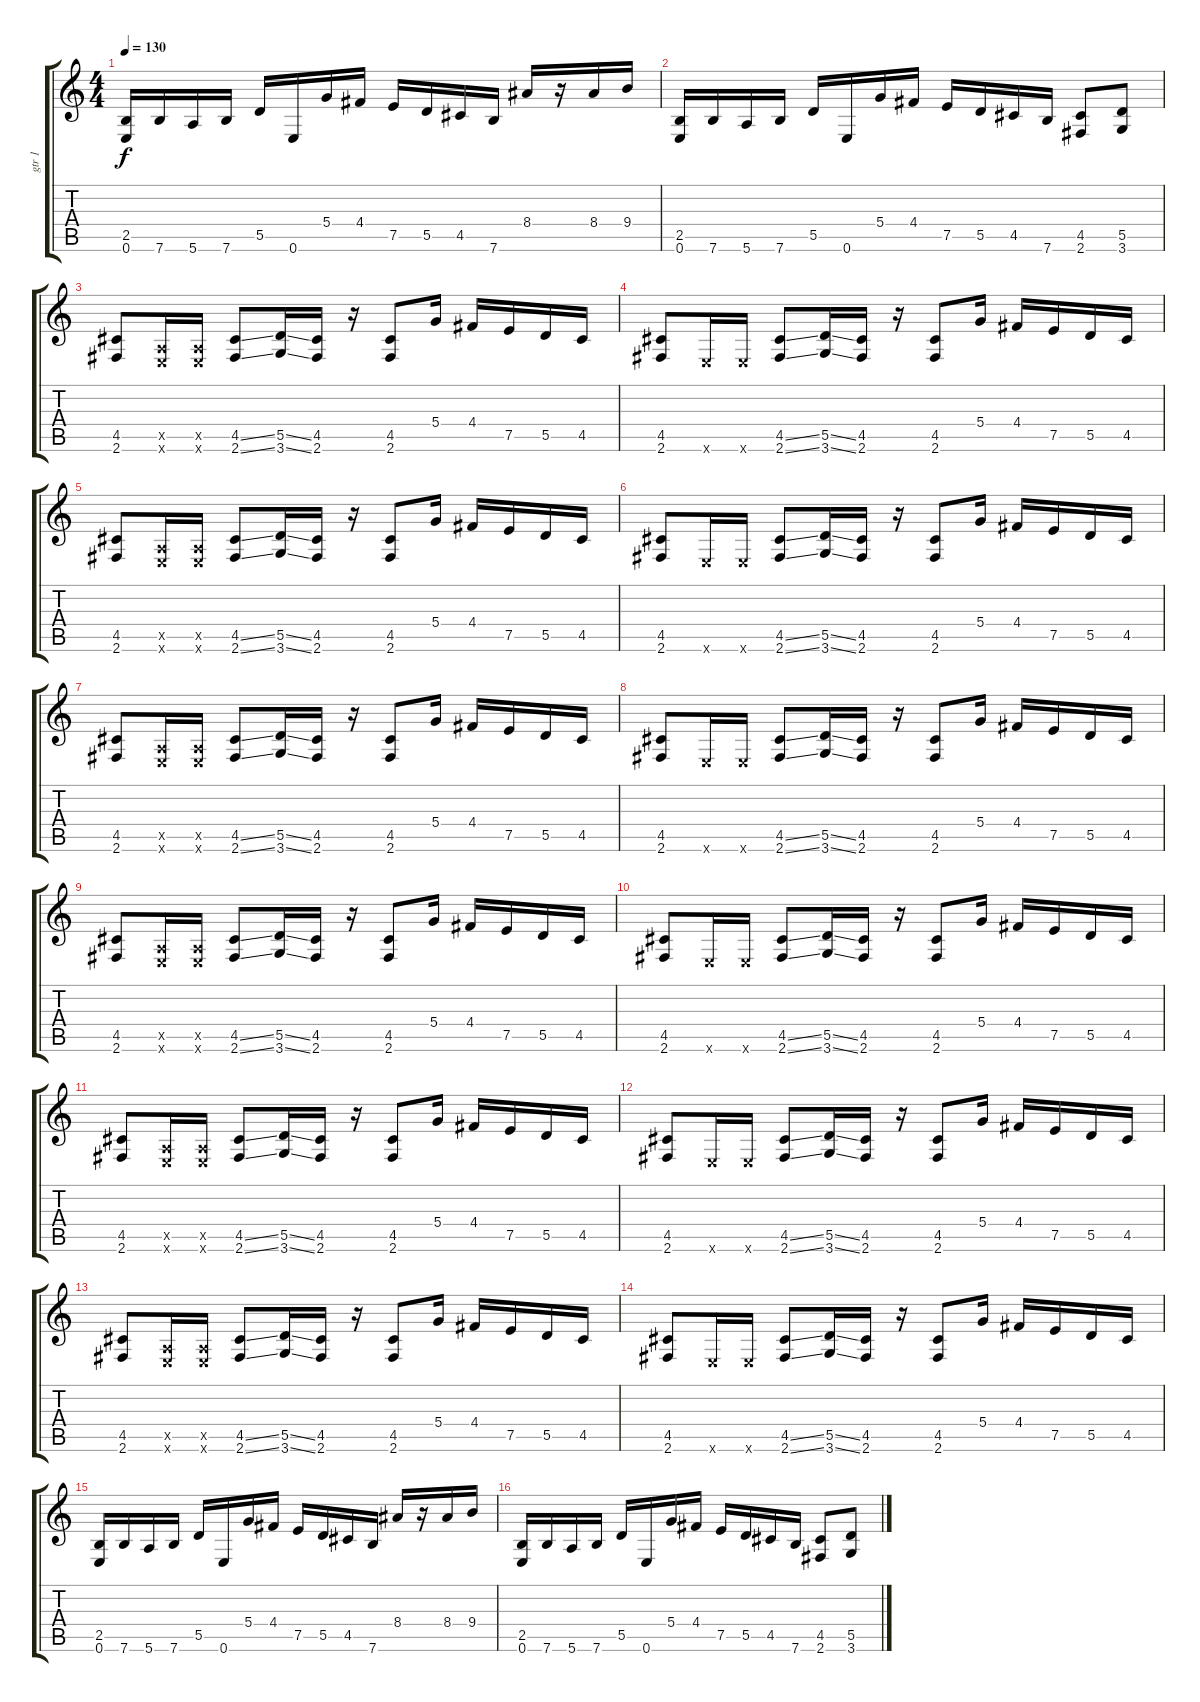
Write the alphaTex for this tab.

\track ("gtr 1" "gtr 1") {instrument overdrivenguitar}
\staff {score tabs}
\tuning (E4 B3 G3 D3 A2 E2) {hide}
\ts (4 4)
\tempo 130
\clef g2
\ks c
(2.5 0.6).16{dy f} 7.6.16 5.6.16 7.6.16 5.5.16 0.6.16 5.4.16 4.4.16 7.5.16 5.5.16 4.5.16 7.6.16 8.4.16 r.16 8.4.16 9.4.16 |
(2.5 0.6).16 7.6.16 5.6.16 7.6.16 5.5.16 0.6.16 5.4.16 4.4.16 7.5.16 5.5.16 4.5.16 7.6.16 (4.5 2.6).8 (5.5 3.6).8 |
(4.5 2.6).8 (0.5{x} 0.6{x}).16 (0.5{x} 0.6{x}).16 (4.5{ss} 2.6{ss}).8 (5.5{ss} 3.6{ss}).16 (4.5 2.6).16 r.16 (4.5 2.6).8 5.4.16 4.4.16 7.5.16 5.5.16 4.5.16 |
(4.5 2.6).8 0.6{x}.16 0.6{x}.16 (4.5{ss} 2.6{ss}).8 (5.5{ss} 3.6{ss}).16 (4.5 2.6).16 r.16 (4.5 2.6).8 5.4.16 4.4.16 7.5.16 5.5.16 4.5.16 |
(4.5 2.6).8 (0.5{x} 0.6{x}).16 (0.5{x} 0.6{x}).16 (4.5{ss} 2.6{ss}).8 (5.5{ss} 3.6{ss}).16 (4.5 2.6).16 r.16 (4.5 2.6).8 5.4.16 4.4.16 7.5.16 5.5.16 4.5.16 |
(4.5 2.6).8 0.6{x}.16 0.6{x}.16 (4.5{ss} 2.6{ss}).8 (5.5{ss} 3.6{ss}).16 (4.5 2.6).16 r.16 (4.5 2.6).8 5.4.16 4.4.16 7.5.16 5.5.16 4.5.16 |
(4.5 2.6).8 (0.5{x} 0.6{x}).16 (0.5{x} 0.6{x}).16 (4.5{ss} 2.6{ss}).8 (5.5{ss} 3.6{ss}).16 (4.5 2.6).16 r.16 (4.5 2.6).8 5.4.16 4.4.16 7.5.16 5.5.16 4.5.16 |
(4.5 2.6).8 0.6{x}.16 0.6{x}.16 (4.5{ss} 2.6{ss}).8 (5.5{ss} 3.6{ss}).16 (4.5 2.6).16 r.16 (4.5 2.6).8 5.4.16 4.4.16 7.5.16 5.5.16 4.5.16 |
(4.5 2.6).8 (0.5{x} 0.6{x}).16 (0.5{x} 0.6{x}).16 (4.5{ss} 2.6{ss}).8 (5.5{ss} 3.6{ss}).16 (4.5 2.6).16 r.16 (4.5 2.6).8 5.4.16 4.4.16 7.5.16 5.5.16 4.5.16 |
(4.5 2.6).8 0.6{x}.16 0.6{x}.16 (4.5{ss} 2.6{ss}).8 (5.5{ss} 3.6{ss}).16 (4.5 2.6).16 r.16 (4.5 2.6).8 5.4.16 4.4.16 7.5.16 5.5.16 4.5.16 |
(4.5 2.6).8 (0.5{x} 0.6{x}).16 (0.5{x} 0.6{x}).16 (4.5{ss} 2.6{ss}).8 (5.5{ss} 3.6{ss}).16 (4.5 2.6).16 r.16 (4.5 2.6).8 5.4.16 4.4.16 7.5.16 5.5.16 4.5.16 |
(4.5 2.6).8 0.6{x}.16 0.6{x}.16 (4.5{ss} 2.6{ss}).8 (5.5{ss} 3.6{ss}).16 (4.5 2.6).16 r.16 (4.5 2.6).8 5.4.16 4.4.16 7.5.16 5.5.16 4.5.16 |
(4.5 2.6).8 (0.5{x} 0.6{x}).16 (0.5{x} 0.6{x}).16 (4.5{ss} 2.6{ss}).8 (5.5{ss} 3.6{ss}).16 (4.5 2.6).16 r.16 (4.5 2.6).8 5.4.16 4.4.16 7.5.16 5.5.16 4.5.16 |
(4.5 2.6).8 0.6{x}.16 0.6{x}.16 (4.5{ss} 2.6{ss}).8 (5.5{ss} 3.6{ss}).16 (4.5 2.6).16 r.16 (4.5 2.6).8 5.4.16 4.4.16 7.5.16 5.5.16 4.5.16 |
(2.5 0.6).16 7.6.16 5.6.16 7.6.16 5.5.16 0.6.16 5.4.16 4.4.16 7.5.16 5.5.16 4.5.16 7.6.16 8.4.16 r.16 8.4.16 9.4.16 |
(2.5 0.6).16 7.6.16 5.6.16 7.6.16 5.5.16 0.6.16 5.4.16 4.4.16 7.5.16 5.5.16 4.5.16 7.6.16 (4.5 2.6).8 (5.5 3.6).8
